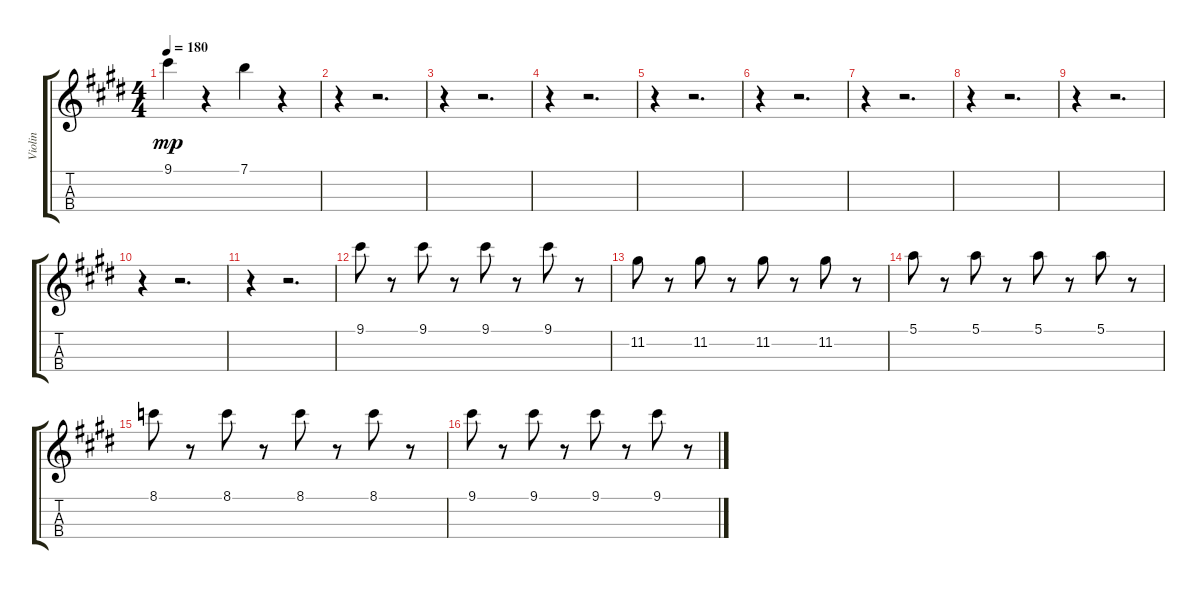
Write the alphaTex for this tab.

\track ("Violin" "Violin") {instrument violin}
\staff {score tabs}
\tuning (E5 A4 D4 G3) {hide}
\ts (4 4)
\tempo 180
\clef g2
\ks e
9.1.4{dy mp} r.4 7.1.4 r.4 |
r.4 r.2{d} |
r.4 r.2{d} |
r.4 r.2{d} |
r.4 r.2{d} |
r.4 r.2{d} |
r.4 r.2{d} |
r.4 r.2{d} |
r.4 r.2{d} |
r.4 r.2{d} |
r.4 r.2{d} |
9.1.8 r.8 9.1.8 r.8 9.1.8 r.8 9.1.8 r.8 |
11.2.8 r.8 11.2.8 r.8 11.2.8 r.8 11.2.8 r.8 |
5.1.8 r.8 5.1.8 r.8 5.1.8 r.8 5.1.8 r.8 |
8.1.8 r.8 8.1.8 r.8 8.1.8 r.8 8.1.8 r.8 |
9.1.8 r.8 9.1.8 r.8 9.1.8 r.8 9.1.8 r.8
